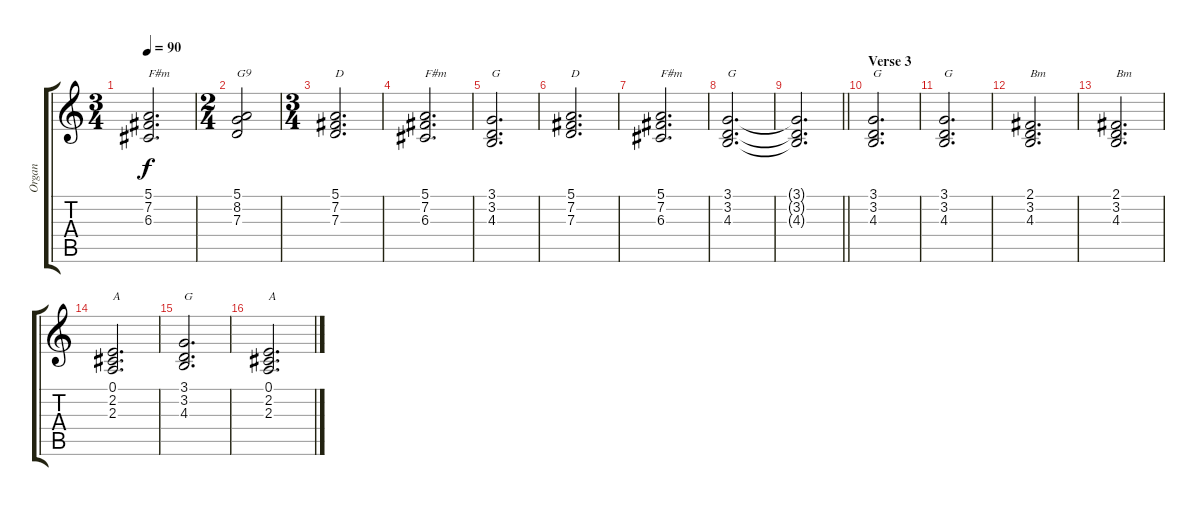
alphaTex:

\track ("Organ" "Organ") {instrument percussiveorgan}
\staff {score tabs}
\tuning (E4 B3 G3 D3 A2 E2) {hide}
\ts (3 4)
\tempo 90
\clef g2
\ks c
(5.1 7.2 6.3).2{d txt "F#m" dy f} |
\ts (2 4)
(5.1 8.2 7.3).2{txt "G9"} |
\ts (3 4)
(5.1 7.2 7.3).2{d txt "D"} |
(5.1 7.2 6.3).2{d txt "F#m"} |
(3.1 3.2 4.3).2{d txt "G"} |
(5.1 7.2 7.3).2{d txt "D"} |
(5.1 7.2 6.3).2{d txt "F#m"} |
(3.1 3.2 4.3).2{d txt "G"} |
\barLineRight lightlight
(3.1{t} 3.2{t} 4.3{t}).2{d} |
\section ("" "Verse 3")
(3.1 3.2 4.3).2{d txt "G"} |
(3.1 3.2 4.3).2{d txt "G"} |
(2.1 3.2 4.3).2{d txt "Bm"} |
(2.1 3.2 4.3).2{d txt "Bm"} |
(0.1 2.2 2.3).2{d txt "A"} |
(3.1 3.2 4.3).2{d txt "G"} |
(0.1 2.2 2.3).2{d txt "A"}
